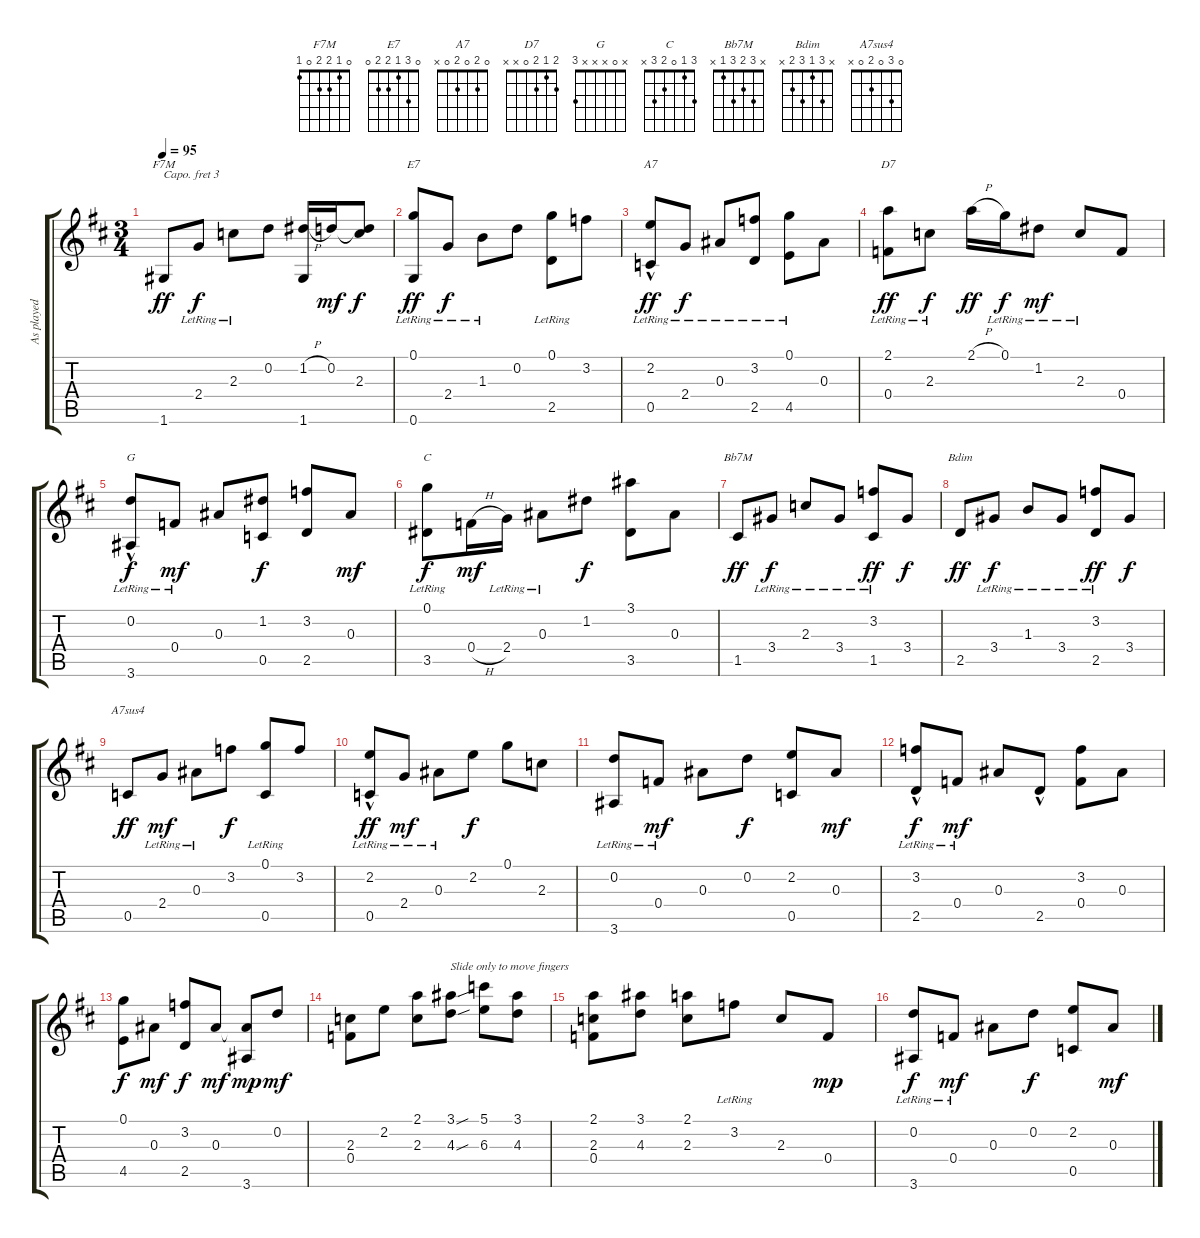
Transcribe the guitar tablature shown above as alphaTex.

\track ("As played (capo III)" "As played ") {instrument acousticguitarnylon}
\staff {score tabs}
\capo 3
\tuning (E4 B3 G3 D3 A2 E2) {hide}
\chord ("F7M" 0 1 2 2 0 1)
\chord ("E7" 0 3 1 2 2 0)
\chord ("A7" 0 2 0 2 0 x)
\chord ("D7" 2 1 2 0 x x)
\chord ("G" x 0 x x x 3)
\chord ("C" 3 1 0 2 3 x)
\chord ("Bb7M" x 3 2 3 1 x)
\chord ("Bdim" x 3 1 3 2 x)
\chord ("A7sus4" 0 3 0 2 0 x)
\ts (3 4)
\tempo 95
\clef g2
\ks d
1.6.8{ch "F7M" dy ff} 2.4{lr}.8{dy f} 2.3{lr}.8 0.2.8 (1.2{h} 1.6).16 0.2.16{dy mf} (0.2{t} 2.3).8{dy f} |
(0.1{lr} 0.6).8{ch "E7" dy ff} 2.4{lr}.8{dy f} 1.3{lr}.8 0.2.8 (0.1{lr} 2.5).8 3.2.8 |
(2.2{lr} 0.5{hac}).8{ch "A7" dy ff} 2.4{lr}.8{dy f} 0.3{lr}.8 (3.2{lr} 2.5{lr}).8 (0.1{lr} 4.5).8 0.3.8 |
(2.1{lr} 0.4).8{ch "D7" dy ff} 2.3{lr}.8{dy f} 2.1{h}.16{dy ff} 0.1{lr}.16{dy f} 1.2{lr}.8{dy mf} 2.3{lr}.8 0.4.8 |
(0.2{lr} 3.6{hac}).8{ch "G" dy f} 0.4{lr}.8{dy mf} 0.3.8 (1.2 0.5).8{dy f} (3.2 2.5).8 0.3.8{dy mf} |
(0.1{lr} 3.5).8{ch "C" dy f} 0.4{h}.16{dy mf} 2.4{lr}.16 0.3{lr}.8 1.2.8{dy f} (3.1 3.5).8 0.3.8 |
1.5.8{ch "Bb7M" dy ff} 3.4{lr}.8{dy f} 2.3{lr}.8 3.4{lr}.8 (3.2{lr} 1.5).8{dy ff} 3.4.8{dy f} |
2.5.8{ch "Bdim" dy ff} 3.4{lr}.8{dy f} 1.3{lr}.8 3.4{lr}.8 (3.2{lr} 2.5).8{dy ff} 3.4.8{dy f} |
0.5.8{ch "A7sus4" dy ff} 2.4{lr}.8{dy mf} 0.3{lr}.8 3.2.8{dy f} (0.1{lr} 0.5).8 3.2.8 |
(2.2{lr} 0.5{hac}).8{dy ff} 2.4{lr}.8{dy mf} 0.3{lr}.8 2.2.8{dy f} 0.1.8 2.3.8 |
(0.2{lr} 3.6).8 0.4{lr}.8{dy mf} 0.3.8 0.2.8{dy f} (2.2 0.5).8 0.3.8{dy mf} |
(3.2{lr} 2.5{hac}).8{dy f} 0.4{lr}.8{dy mf} 0.3.8 2.5{hac}.8 (3.2 0.4).8 0.3.8 |
(0.1 4.5).8{dy f} 0.3.8{dy mf} (3.2 2.5).8{dy f} 0.3.8{dy mf} (0.3{t} 3.6).8{dy mp} 0.2.8{dy mf} |
(2.3 0.4).8 2.2.8 (2.1 2.3).8 (3.1{sou} 4.3{sou}).8{txt "Slide only to move fingers"} (5.1 6.3).8 (3.1 4.3).8 |
(2.1 2.3 0.4).8 (3.1 4.3).8 (2.1 2.3).8 3.2{lr}.8 2.3.8 0.4.8{dy mp} |
(0.2{lr} 3.6).8{dy f} 0.4{lr}.8{dy mf} 0.3.8 0.2.8{dy f} (2.2 0.5).8 0.3.8{dy mf}
